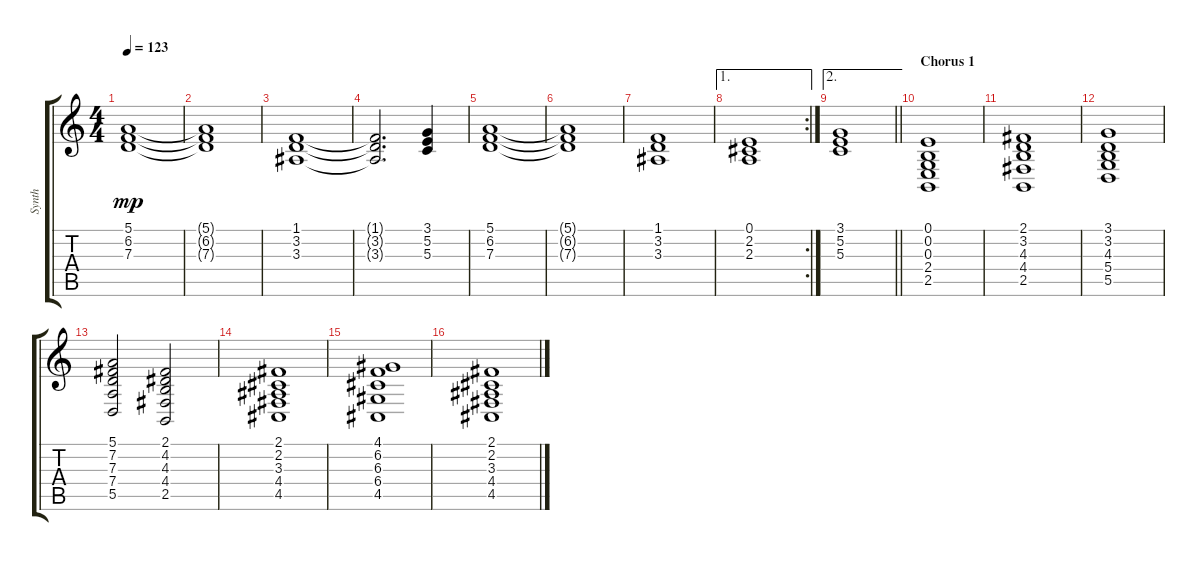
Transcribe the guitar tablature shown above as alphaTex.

\track ("Synth" "Synth") {instrument fx7echoes}
\staff {score tabs}
\tuning (E4 B3 G3 D3 A2 E2) {hide}
\ts (4 4)
\tempo 123
\clef g2
\ks c
(5.1 6.2 7.3).1{dy mp} |
(5.1{t} 6.2{t} 7.3{t}).1 |
(1.1 3.2 3.3).1 |
(1.1{t} 3.2{t} 3.3{t}).2{d} (3.1 5.2 5.3).4 |
(5.1 6.2 7.3).1 |
(5.1{t} 6.2{t} 7.3{t}).1 |
(1.1 3.2 3.3).1 |
\ae 1
\rc 2
(0.1 2.2 2.3).1 |
\ae 2
\barLineRight lightlight
(3.1 5.2 5.3).1 |
\section ("" "Chorus 1")
(0.1 0.2 0.3 2.4 2.5).1 |
(2.1 3.2 4.3 4.4 2.5).1 |
(3.1 3.2 4.3 5.4 5.5).1 |
(5.1 7.2 7.3 7.4 5.5).2 (2.1 4.2 4.3 4.4 2.5).2 |
(2.1 2.2 3.3 4.4 4.5).1 |
(4.1 6.2 6.3 6.4 4.5).1 |
(2.1 2.2 3.3 4.4 4.5).1
